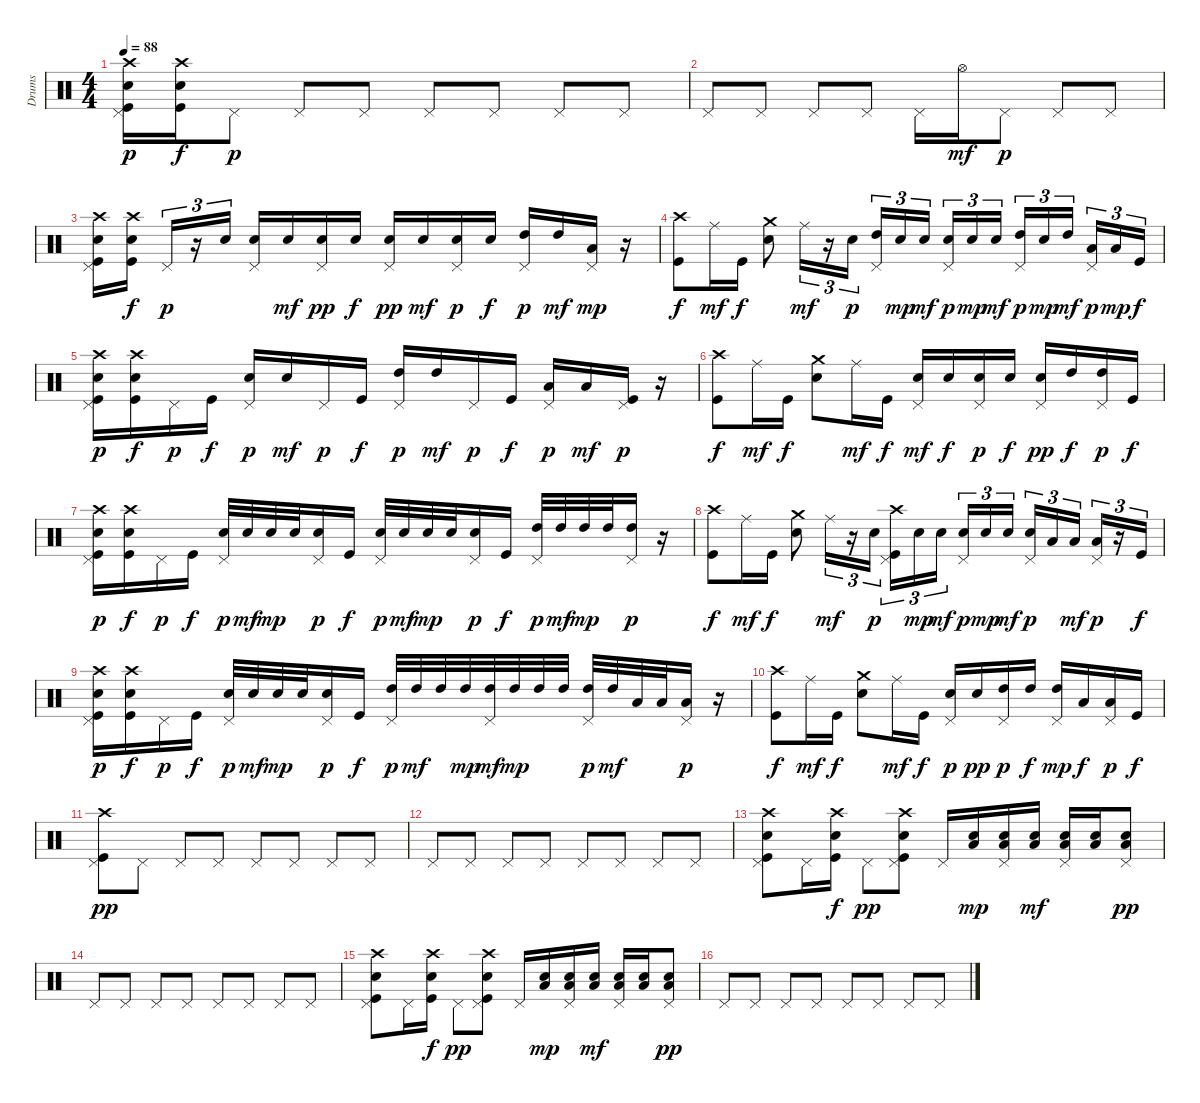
\track ("Drums" "Drums") {instrument percussion}
\staff {score}
\articulation defaults
\ts (4 4)
\tempo 88
\clef neutral
\ks c
("Crash high (hit)" "Pedal Hi-Hat (hit)" "Snare (hit) 2" "Kick (hit)").16{dy p} ("Crash high (hit)" "Snare (hit) 2" "Kick (hit)").16{dy f} "Pedal Hi-Hat (hit)".8{dy p} "Pedal Hi-Hat (hit)".8 "Pedal Hi-Hat (hit)".8 "Pedal Hi-Hat (hit)".8 "Pedal Hi-Hat (hit)".8 "Pedal Hi-Hat (hit)".8 "Pedal Hi-Hat (hit)".8 |
"Pedal Hi-Hat (hit)".8 "Pedal Hi-Hat (hit)".8 "Pedal Hi-Hat (hit)".8 "Pedal Hi-Hat (hit)".8 "Pedal Hi-Hat (hit)".16 "Hi-Hat (open)".16{dy mf} "Pedal Hi-Hat (hit)".8{dy p} "Pedal Hi-Hat (hit)".8 "Pedal Hi-Hat (hit)".8 |
("Crash high (hit)" "Pedal Hi-Hat (hit)" "Snare (hit) 2" "Kick (hit)").16 ("Crash high (hit)" "Snare (hit) 2" "Kick (hit)").16{dy f} "Pedal Hi-Hat (hit)".16{tu (3 2) dy p} r.16{tu (3 2)} "Snare (hit) 2".16{tu (3 2)} ("Pedal Hi-Hat (hit)" "Snare (hit) 2").16 "Snare (hit) 2".16{dy mf} ("Pedal Hi-Hat (hit)" "Snare (hit) 2").16{dy pp} "Snare (hit) 2".16{dy f} ("Pedal Hi-Hat (hit)" "Snare (hit) 2").16{dy pp} "Snare (hit) 2".16{dy mf} ("Pedal Hi-Hat (hit)" "Snare (hit) 2").16{dy p} "Snare (hit) 2".16{dy f} ("Pedal Hi-Hat (hit)" "High Tom (hit)").16{dy p} "High Tom (hit)".16{dy mf} ("Pedal Hi-Hat (hit)" "Low Tom (hit)").16{dy mp} r.16 |
("Crash high (hit)" "Kick (hit)").8{dy f} "Ride (middle)".16{dy mf} "Kick (hit)".16{dy f} ("Crash medium (hit)" "Snare (hit) 2").8 "Ride (middle)".16{tu (3 2) dy mf} r.16{tu (3 2)} "Snare (hit) 2".16{tu (3 2) dy p} ("Pedal Hi-Hat (hit)" "High Tom (hit)").16{tu (3 2)} "Snare (hit) 2".16{tu (3 2) dy mp} "Snare (hit) 2".16{tu (3 2) dy mf} ("Pedal Hi-Hat (hit)" "Snare (hit) 2").16{tu (3 2) dy p} "Snare (hit) 2".16{tu (3 2) dy mp} "Snare (hit) 2".16{tu (3 2) dy mf} ("Pedal Hi-Hat (hit)" "High Tom (hit)").16{tu (3 2) dy p} "Snare (hit) 2".16{tu (3 2) dy mp} "High Tom (hit)".16{tu (3 2) dy mf} ("Pedal Hi-Hat (hit)" "Low Tom (hit)").16{tu (3 2) dy p} "Low Tom (hit)".16{tu (3 2) dy mp} "Kick (hit)".16{tu (3 2) dy f} |
("Crash high (hit)" "Pedal Hi-Hat (hit)" "Snare (hit) 2" "Kick (hit)").16{dy p} ("Crash high (hit)" "Snare (hit) 2" "Kick (hit)").16{dy f} "Pedal Hi-Hat (hit)".16{dy p} "Kick (hit)".16{dy f} ("Pedal Hi-Hat (hit)" "Snare (hit) 2").16{dy p} "Snare (hit) 2".16{dy mf} "Pedal Hi-Hat (hit)".16{dy p} "Kick (hit)".16{dy f} ("Pedal Hi-Hat (hit)" "High Tom (hit)").16{dy p} "High Tom (hit)".16{dy mf} "Pedal Hi-Hat (hit)".16{dy p} "Kick (hit)".16{dy f} ("Pedal Hi-Hat (hit)" "Low Tom (hit)").16{dy p} "Low Tom (hit)".16{dy mf} ("Pedal Hi-Hat (hit)" "Kick (hit)").16{dy p} r.16 |
("Crash high (hit)" "Kick (hit)").8{dy f} "Ride (middle)".16{dy mf} "Kick (hit)".16{dy f} ("Crash medium (hit)" "Snare (hit) 2").8 "Ride (middle)".16{dy mf} "Kick (hit)".16{dy f} ("Pedal Hi-Hat (hit)" "Snare (hit) 2").16{dy mf} "Snare (hit) 2".16{dy f} ("Pedal Hi-Hat (hit)" "Snare (hit) 2").16{dy p} "Snare (hit) 2".16{dy f} ("Pedal Hi-Hat (hit)" "Snare (hit) 2").16{dy pp} "High Tom (hit)".16{dy f} ("Pedal Hi-Hat (hit)" "High Tom (hit)").16{dy p} "Kick (hit)".16{dy f} |
("Crash high (hit)" "Pedal Hi-Hat (hit)" "Snare (hit) 2" "Kick (hit)").16{dy p} ("Crash high (hit)" "Snare (hit) 2" "Kick (hit)").16{dy f} "Pedal Hi-Hat (hit)".16{dy p} "Kick (hit)".16{dy f} ("Pedal Hi-Hat (hit)" "Snare (hit) 2").32{dy p} "Snare (hit) 2".32{dy mf} "Snare (hit) 2".32{dy mp} "Snare (hit) 2".32 ("Pedal Hi-Hat (hit)" "Snare (hit) 2").16{dy p} "Kick (hit)".16{dy f} ("Pedal Hi-Hat (hit)" "Snare (hit) 2").32{dy p} "Snare (hit) 2".32{dy mf} "Snare (hit) 2".32{dy mp} "Snare (hit) 2".32 ("Pedal Hi-Hat (hit)" "Snare (hit) 2").16{dy p} "Kick (hit)".16{dy f} ("Pedal Hi-Hat (hit)" "High Tom (hit)").32{dy p} "High Tom (hit)".32{dy mf} "High Tom (hit)".32{dy mp} "High Tom (hit)".32 ("Pedal Hi-Hat (hit)" "High Tom (hit)").16{dy p} r.16 |
("Crash high (hit)" "Kick (hit)").8{dy f} "Ride (middle)".16{dy mf} "Kick (hit)".16{dy f} ("Crash medium (hit)" "Snare (hit) 2").8 "Ride (middle)".16{tu (3 2) dy mf} r.16{tu (3 2)} "Snare (hit) 2".16{tu (3 2) dy p} ("Crash high (hit)" "Pedal Hi-Hat (hit)" "Kick (hit)").16{tu (3 2)} "Snare (hit) 2".16{tu (3 2) dy mp} "Snare (hit) 2".16{tu (3 2) dy mf} ("Pedal Hi-Hat (hit)" "Snare (hit) 2").16{tu (3 2) dy p} "Snare (hit) 2".16{tu (3 2) dy mp} "Snare (hit) 2".16{tu (3 2) dy mf} ("Pedal Hi-Hat (hit)" "Snare (hit) 2").16{tu (3 2) dy p} "Low Tom (hit)".16{tu (3 2)} "Low Tom (hit)".16{tu (3 2) dy mf} ("Pedal Hi-Hat (hit)" "Low Tom (hit)").16{tu (3 2) dy p} r.16{tu (3 2)} "Kick (hit)".16{tu (3 2) dy f} |
("Crash high (hit)" "Pedal Hi-Hat (hit)" "Snare (hit) 2" "Kick (hit)").16{dy p} ("Crash high (hit)" "Snare (hit) 2" "Kick (hit)").16{dy f} "Pedal Hi-Hat (hit)".16{dy p} "Kick (hit)".16{dy f} ("Pedal Hi-Hat (hit)" "Snare (hit) 2").32{dy p} "Snare (hit) 2".32{dy mf} "Snare (hit) 2".32{dy mp} "Snare (hit) 2".32 ("Pedal Hi-Hat (hit)" "Snare (hit) 2").16{dy p} "Kick (hit)".16{dy f} ("Pedal Hi-Hat (hit)" "High Tom (hit)").32{dy p} "High Tom (hit)".32{dy mf} "High Tom (hit)".32 "High Tom (hit)".32{dy mp} ("Pedal Hi-Hat (hit)" "High Tom (hit)").32{dy mf} "High Tom (hit)".32{dy mp} "High Tom (hit)".32 "High Tom (hit)".32 ("Pedal Hi-Hat (hit)" "High Tom (hit)").32{dy p} "High Tom (hit)".32{dy mf} "Low Tom (hit)".32 "Low Tom (hit)".32 ("Pedal Hi-Hat (hit)" "Low Tom (hit)").16{dy p} r.16 |
("Crash high (hit)" "Kick (hit)").8{dy f} "Ride (middle)".16{dy mf} "Kick (hit)".16{dy f} ("Crash medium (hit)" "Snare (hit) 2").8 "Ride (middle)".16{dy mf} "Kick (hit)".16{dy f} ("Pedal Hi-Hat (hit)" "Snare (hit) 2").16{dy p} "Snare (hit) 2".16{dy pp} ("Pedal Hi-Hat (hit)" "High Tom (hit)").16{dy p} "High Tom (hit)".16{dy f} ("Pedal Hi-Hat (hit)" "High Tom (hit)").16{dy mp} "Low Tom (hit)".16{dy f} ("Pedal Hi-Hat (hit)" "Low Tom (hit)").16{dy p} "Kick (hit)".16{dy f} |
("Crash high (hit)" "Pedal Hi-Hat (hit)" "Kick (hit)").8{dy pp} "Pedal Hi-Hat (hit)".8 "Pedal Hi-Hat (hit)".8 "Pedal Hi-Hat (hit)".8 "Pedal Hi-Hat (hit)".8 "Pedal Hi-Hat (hit)".8 "Pedal Hi-Hat (hit)".8 "Pedal Hi-Hat (hit)".8 |
"Pedal Hi-Hat (hit)".8 "Pedal Hi-Hat (hit)".8 "Pedal Hi-Hat (hit)".8 "Pedal Hi-Hat (hit)".8 "Pedal Hi-Hat (hit)".8 "Pedal Hi-Hat (hit)".8 "Pedal Hi-Hat (hit)".8 "Pedal Hi-Hat (hit)".8 |
("Crash high (hit)" "Pedal Hi-Hat (hit)" "Snare (hit) 2" "Kick (hit)").8 "Pedal Hi-Hat (hit)".16 ("Crash high (hit)" "Snare (hit) 2" "Kick (hit)").16{dy f} "Pedal Hi-Hat (hit)".8{dy pp} ("Crash high (hit)" "Pedal Hi-Hat (hit)" "Snare (hit) 2" "Kick (hit)").8 "Pedal Hi-Hat (hit)".16 ("Low Tom (hit)" "Snare (hit) 2").16{dy mp} ("Pedal Hi-Hat (hit)" "Low Tom (hit)" "Snare (hit) 2").16 ("Low Tom (hit)" "Snare (hit) 2").16{dy mf} ("Pedal Hi-Hat (hit)" "Low Tom (hit)" "Snare (hit) 2").16 ("Low Tom (hit)" "Snare (hit) 2").16 ("Pedal Hi-Hat (hit)" "Low Tom (hit)" "Snare (hit) 2").8{dy pp} |
"Pedal Hi-Hat (hit)".8 "Pedal Hi-Hat (hit)".8 "Pedal Hi-Hat (hit)".8 "Pedal Hi-Hat (hit)".8 "Pedal Hi-Hat (hit)".8 "Pedal Hi-Hat (hit)".8 "Pedal Hi-Hat (hit)".8 "Pedal Hi-Hat (hit)".8 |
("Crash high (hit)" "Pedal Hi-Hat (hit)" "Snare (hit) 2" "Kick (hit)").8 "Pedal Hi-Hat (hit)".16 ("Crash high (hit)" "Snare (hit) 2" "Kick (hit)").16{dy f} "Pedal Hi-Hat (hit)".8{dy pp} ("Crash high (hit)" "Pedal Hi-Hat (hit)" "Snare (hit) 2" "Kick (hit)").8 "Pedal Hi-Hat (hit)".16 ("Low Tom (hit)" "Snare (hit) 2").16{dy mp} ("Pedal Hi-Hat (hit)" "Low Tom (hit)" "Snare (hit) 2").16 ("Low Tom (hit)" "Snare (hit) 2").16{dy mf} ("Pedal Hi-Hat (hit)" "Low Tom (hit)" "Snare (hit) 2").16 ("Low Tom (hit)" "Snare (hit) 2").16 ("Pedal Hi-Hat (hit)" "Low Tom (hit)" "Snare (hit) 2").8{dy pp} |
"Pedal Hi-Hat (hit)".8 "Pedal Hi-Hat (hit)".8 "Pedal Hi-Hat (hit)".8 "Pedal Hi-Hat (hit)".8 "Pedal Hi-Hat (hit)".8 "Pedal Hi-Hat (hit)".8 "Pedal Hi-Hat (hit)".8 "Pedal Hi-Hat (hit)".8
